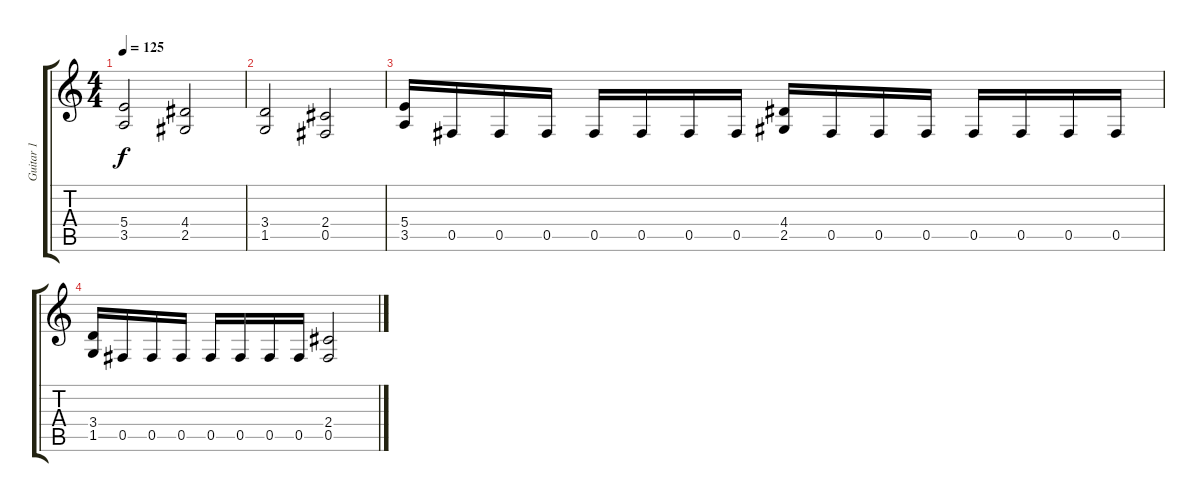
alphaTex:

\track ("Guitar 1" "Guitar 1") {instrument distortionguitar}
\staff {score tabs}
\tuning (Db4 Ab3 E3 B2 Gb2 Db2) {hide}
\ts (4 4)
\tempo 125
\clef g2
\ks c
(5.4 3.5).2{dy f} (4.4 2.5).2 |
(3.4 1.5).2 (2.4 0.5).2 |
(5.4 3.5).16 0.5.16 0.5.16 0.5.16 0.5.16 0.5.16 0.5.16 0.5.16 (4.4 2.5).16 0.5.16 0.5.16 0.5.16 0.5.16 0.5.16 0.5.16 0.5.16 |
(3.4 1.5).16 0.5.16 0.5.16 0.5.16 0.5.16 0.5.16 0.5.16 0.5.16 (2.4 0.5).2
